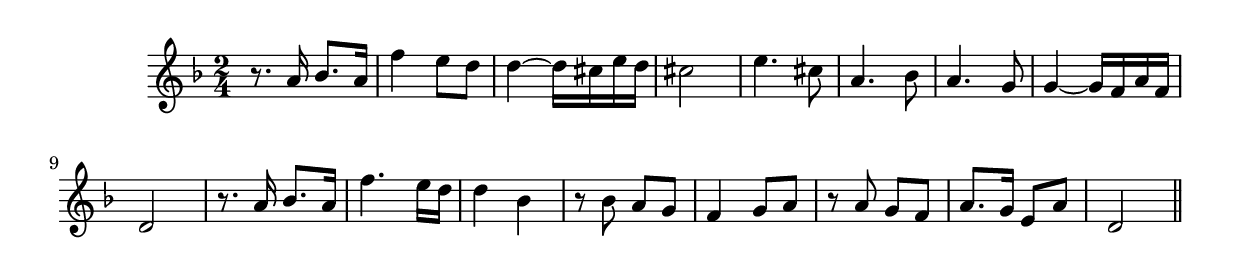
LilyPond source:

\version "2.14.0"
%{\header {
  title = "Vivo Llorando la Suerte (Mexico)"
  composer = "anonymous"
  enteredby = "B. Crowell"
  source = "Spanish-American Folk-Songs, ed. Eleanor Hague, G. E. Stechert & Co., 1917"
}%}
\score{{\key d \minor
\time 2/4
%{\tempo 8=70
%}\transpose a d' {\relative e' {
  r8. e16 f8. e16 | c'4 b8 a | a4~ a16 gis b a | gis2 | b4. gis8 | e4. f8 | e4. d8 | d4~ d16 c e c | a2 |
  r8. e'16 f8. e16 | c'4. b16 a | a4 f | r8 f e d | c4 d8 e | r8 e d c | e8. d16 b8 e | a,2 
  \bar "||"
}}

}}